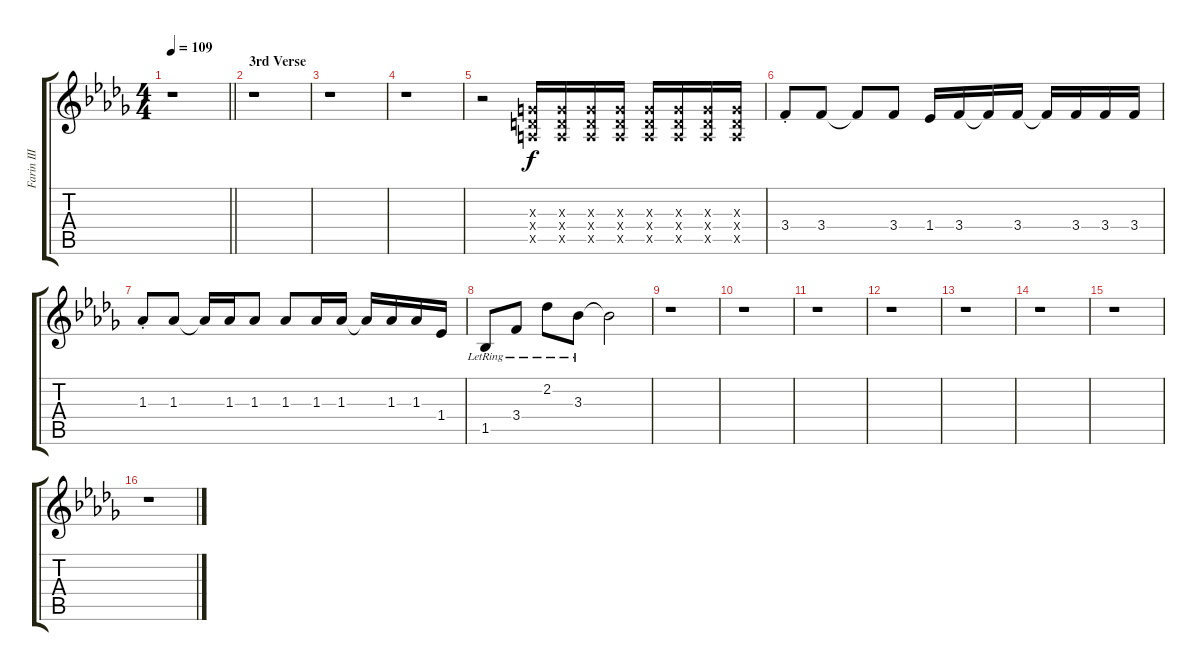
\track ("Farin III" "Farin III") {instrument distortionguitar}
\staff {score tabs}
\tuning (E4 B3 G3 D3 A2 E2) {hide}
\ts (4 4)
\tempo 109
\clef g2
\barLineRight lightlight
\ks bbminor
r.1{dy f} |
\section ("" "3rd Verse")
r.1 |
r.1 |
r.1 |
r.2 (0.3{x} 0.4{x} 0.5{x}).16 (0.3{x} 0.4{x} 0.5{x}).16 (0.3{x} 0.4{x} 0.5{x}).16 (0.3{x} 0.4{x} 0.5{x}).16 (0.3{x} 0.4{x} 0.5{x}).16 (0.3{x} 0.4{x} 0.5{x}).16 (0.3{x} 0.4{x} 0.5{x}).16 (0.3{x} 0.4{x} 0.5{x}).16 |
3.4{st}.8{instrument distortionguitar} 3.4.8 3.4{t}.8 3.4.8 1.4.16 3.4.16 3.4{t}.16 3.4.16 3.4{t}.16 3.4.16 3.4.16 3.4.16 |
1.3{st}.8 1.3.8 1.3{t}.16 1.3.16 1.3.8 1.3.8 1.3.16 1.3.16 1.3{t}.16 1.3.16 1.3.16 1.4.16 |
1.5{lr}.8{volume 10 instrument electricguitarclean} 3.4{lr}.8 2.2{lr}.8 3.3{lr}.8 3.3{t}.2 |
r.1 |
r.1 |
r.1 |
r.1 |
r.1 |
r.1 |
r.1 |
r.1
